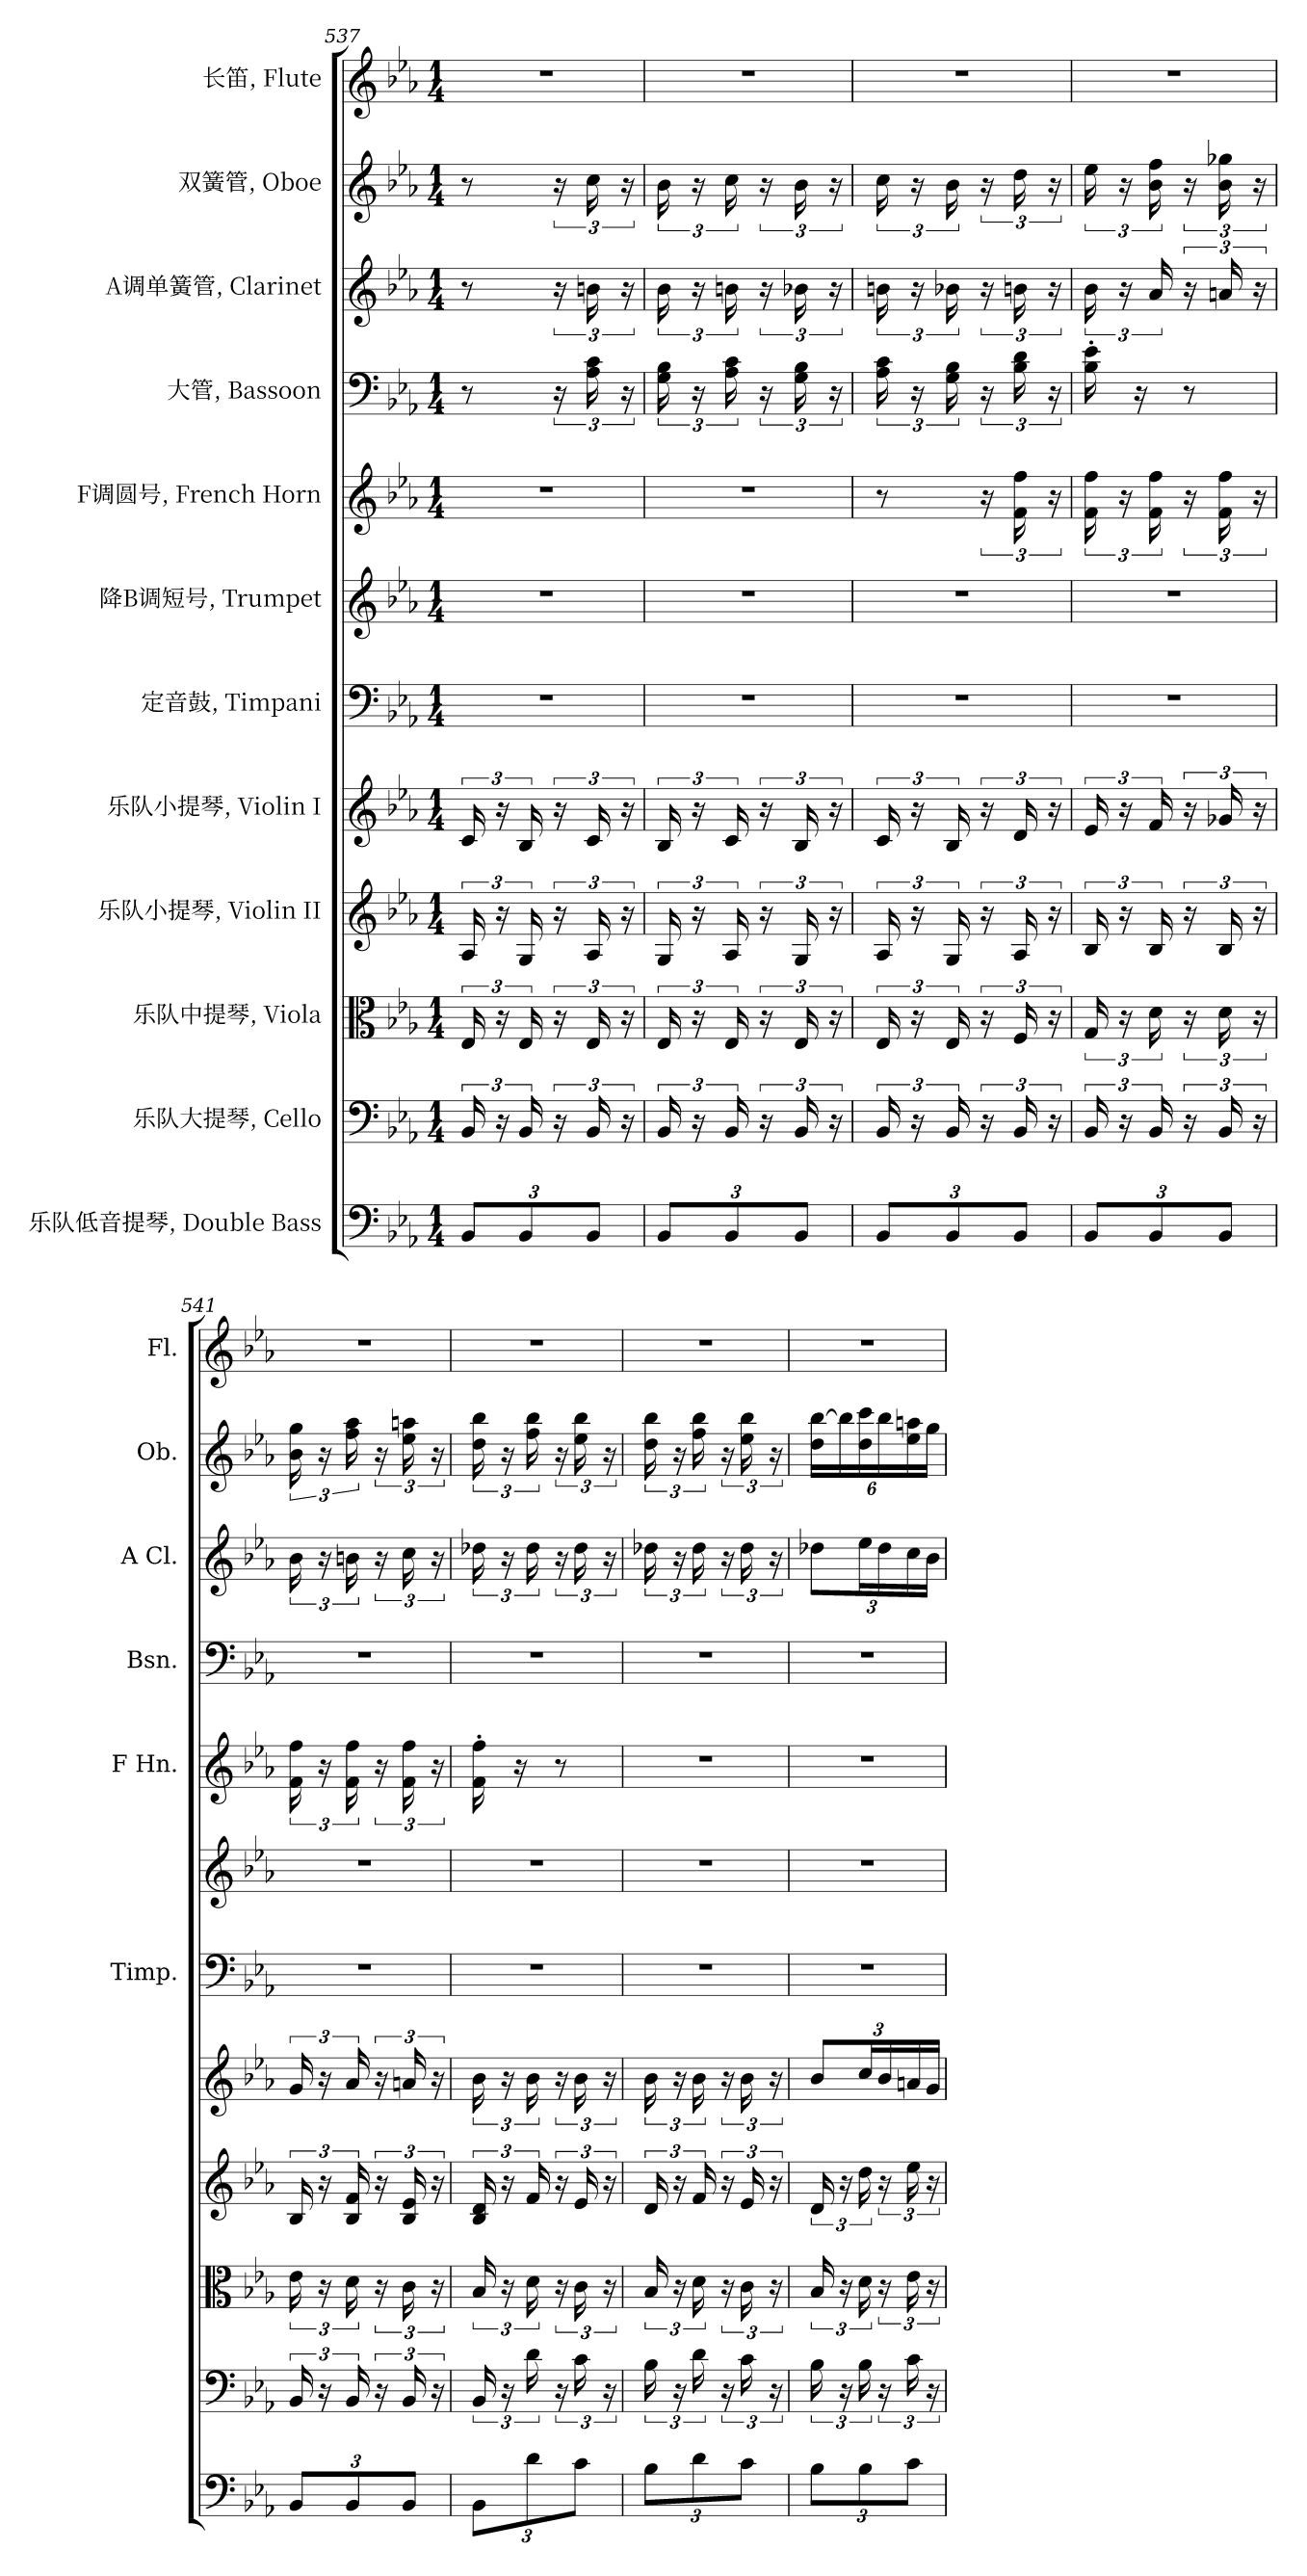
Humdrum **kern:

**kern	**kern	**kern	**kern	**kern	**kern	**kern	**kern	**kern	**kern	**kern	**kern
*part12	*part11	*part10	*part9	*part8	*part7	*part6	*part5	*part4	*part3	*part2	*part1
*staff12	*staff11	*staff10	*staff9	*staff8	*staff7	*staff6	*staff5	*staff4	*staff3	*staff2	*staff1
*I"乐队低音提琴, Double Bass	*I"乐队大提琴, Cello	*I"乐队中提琴, Viola	*I"乐队小提琴, Violin II	*I"乐队小提琴, Violin I	*I"定音鼓, Timpani	*I"降B调短号, Trumpet	*I"F调圆号, French Horn	*I"大管, Bassoon	*I"A调单簧管, Clarinet	*I"双簧管, Oboe	*I"长笛, Flute
*	*	*	*	*	*I'Timp.	*	*I'F Hn.	*I'Bsn.	*I'A Cl.	*I'Ob.	*I'Fl.
*clefF4	*clefF4	*clefC3	*clefG2	*clefG2	*clefF4	*clefG2	*clefG2	*clefF4	*clefG2	*clefG2	*clefG2
*ITrd7c12	*	*	*	*	*	*ITrd1c2	*ITrd4c7	*	*ITrd2c3	*	*
*k[b-e-a-]	*k[b-e-a-]	*k[b-e-a-]	*k[b-e-a-]	*k[b-e-a-]	*k[b-e-a-]	*k[b-e-a-d-g-]	*k[b-e-a-d-]	*k[b-e-a-]	*k[]	*k[b-e-a-]	*k[b-e-a-]
*M1/4	*M1/4	*M1/4	*M1/4	*M1/4	*M1/4	*M1/4	*M1/4	*M1/4	*M1/4	*M1/4	*M1/4
*Xbrackettup	*	*	*	*	*	*	*	*	*	*	*
=537	=537	=537	=537	=537	=537	=537	=537	=537	=537	=537	=537
12BBB-/L	24BB-/	24E-/	24A-/	24c/	4r	4r	4r	8r	8r	8r	4r
.	24r	24r	24r	24r	.	.	.	.	.	.	.
12BBB-/	24BB-/	24E-/	24G/	24B-/	.	.	.	.	.	.	.
.	24r	24r	24r	24r	.	.	.	24r	24r	24r	.
12BBB-/J	24BB-/	24E-/	24A-/	24c/	.	.	.	24A-\ 24c\	24g#X\	24cc\	.
.	24r	24r	24r	24r	.	.	.	24r	24r	24r	.
!!LO:PB:g=z
=538	=538	=538	=538	=538	=538	=538	=538	=538	=538	=538	=538
12BBB-/L	24BB-/	24E-/	24G/	24B-/	4r	4r	4r	24G\ 24B-\	24g\	24b-\	4r
.	24r	24r	24r	24r	.	.	.	24r	24r	24r	.
12BBB-/	24BB-/	24E-/	24A-/	24c/	.	.	.	24A-\ 24c\	24g#X\	24cc\	.
.	24r	24r	24r	24r	.	.	.	24r	24r	24r	.
12BBB-/J	24BB-/	24E-/	24G/	24B-/	.	.	.	24G\ 24B-\	24gn\	24b-\	.
.	24r	24r	24r	24r	.	.	.	24r	24r	24r	.
=539	=539	=539	=539	=539	=539	=539	=539	=539	=539	=539	=539
12BBB-/L	24BB-/	24E-/	24A-/	24c/	4r	4r	8r	24A-\ 24c\	24g#X\	24cc\	4r
.	24r	24r	24r	24r	.	.	.	24r	24r	24r	.
12BBB-/	24BB-/	24E-/	24G/	24B-/	.	.	.	24G\ 24B-\	24gn\	24b-\	.
.	24r	24r	24r	24r	.	.	24r	24r	24r	24r	.
12BBB-/J	24BB-/	24F/	24A-/	24d/	.	.	24B-\ 24b-\	24B-\ 24d\	24g#X\	24dd\	.
.	24r	24r	24r	24r	.	.	24r	24r	24r	24r	.
=540	=540	=540	=540	=540	=540	=540	=540	=540	=540	=540	=540
12BBB-/L	24BB-/	24G/	24B-/	24e-/	4r	4r	24B-\ 24b-\	16B-\' 16e-\'	24g\	24ee-\	4r
.	24r	24r	24r	24r	.	.	24r	.	24r	24r	.
.	.	.	.	.	.	.	.	16r	.	.	.
12BBB-/	24BB-/	24d\	24B-/	24f/	.	.	24B-\ 24b-\	.	24f/	24b-\ 24ff\	.
.	24r	24r	24r	24r	.	.	24r	8r	24r	24r	.
12BBB-/J	24BB-/	24d\	24B-/	24g-X/	.	.	24B-\ 24b-\	.	24f#X/	24b-\ 24gg-X\	.
.	24r	24r	24r	24r	.	.	24r	.	24r	24r	.
=541	=541	=541	=541	=541	=541	=541	=541	=541	=541	=541	=541
12BBB-/L	24BB-/	24e-\	24B-/	24g/	4r	4r	24B-\ 24b-\	4r	24g\	24b-\ 24gg\	4r
.	24r	24r	24r	24r	.	.	24r	.	24r	24r	.
12BBB-/	24BB-/	24d\	24B-/ 24f/	24a-/	.	.	24B-\ 24b-\	.	24g#X\	24ff\ 24aa-\	.
.	24r	24r	24r	24r	.	.	24r	.	24r	24r	.
12BBB-/J	24BB-/	24c\	24B-/ 24e-/	24an/	.	.	24B-\ 24b-\	.	24a\	24ee-\ 24aan\	.
.	24r	24r	24r	24r	.	.	24r	.	24r	24r	.
!!LO:PB:g=z
=542	=542	=542	=542	=542	=542	=542	=542	=542	=542	=542	=542
12BBB-\L	24BB-/	24B-/	24B-/ 24d/	24b-\	4r	4r	16B-\' 16b-\'	4r	24b-X\	24dd\ 24bb-\	4r
.	24r	24r	24r	24r	.	.	.	.	24r	24r	.
.	.	.	.	.	.	.	16r	.	.	.	.
12D\	24d\	24d\	24f/	24b-\	.	.	.	.	24b-\	24ff\ 24bb-\	.
.	24r	24r	24r	24r	.	.	8r	.	24r	24r	.
12C\J	24c\	24c\	24e-/	24b-\	.	.	.	.	24b-\	24ee-\ 24bb-\	.
.	24r	24r	24r	24r	.	.	.	.	24r	24r	.
=543	=543	=543	=543	=543	=543	=543	=543	=543	=543	=543	=543
12BB-\L	24B-\	24B-/	24d/	24b-\	4r	4r	4r	4r	24b-X\	24dd\ 24bb-\	4r
.	24r	24r	24r	24r	.	.	.	.	24r	24r	.
12D\	24d\	24d\	24f/	24b-\	.	.	.	.	24b-\	24ff\ 24bb-\	.
.	24r	24r	24r	24r	.	.	.	.	24r	24r	.
12C\J	24c\	24c\	24e-/	24b-\	.	.	.	.	24b-\	24ee-\ 24bb-\	.
.	24r	24r	24r	24r	.	.	.	.	24r	24r	.
=544	=544	=544	=544	=544	=544	=544	=544	=544	=544	=544	=544
*	*	*	*	*Xbrackettup	*	*	*	*	*Xbrackettup	*Xbrackettup	*
12BB-\L	24B-\	24B-/	24d/	12b-/L	4r	4r	4r	4r	12b-X\L	24dd\ [24bb-\LL	4r
.	24r	24r	24r	.	.	.	.	.	.	24bb-\]	.
12BB-\	24B-\	24d\	24dd\	24cc/L	.	.	.	.	24cc\L	24dd\ 24ccc\	.
.	24r	24r	24r	24b-/	.	.	.	.	24b-\	24bb-\	.
12C\J	24c\	24e-\	24ee-\	24an/	.	.	.	.	24a\	24ee-\ 24aan\	.
.	24r	24r	24r	24g/JJ	.	.	.	.	24g\JJ	24gg\JJ	.
=	=	=	=	=	=	=	=	=	=	=	=
*-	*-	*-	*-	*-	*-	*-	*-	*-	*-	*-	*-
